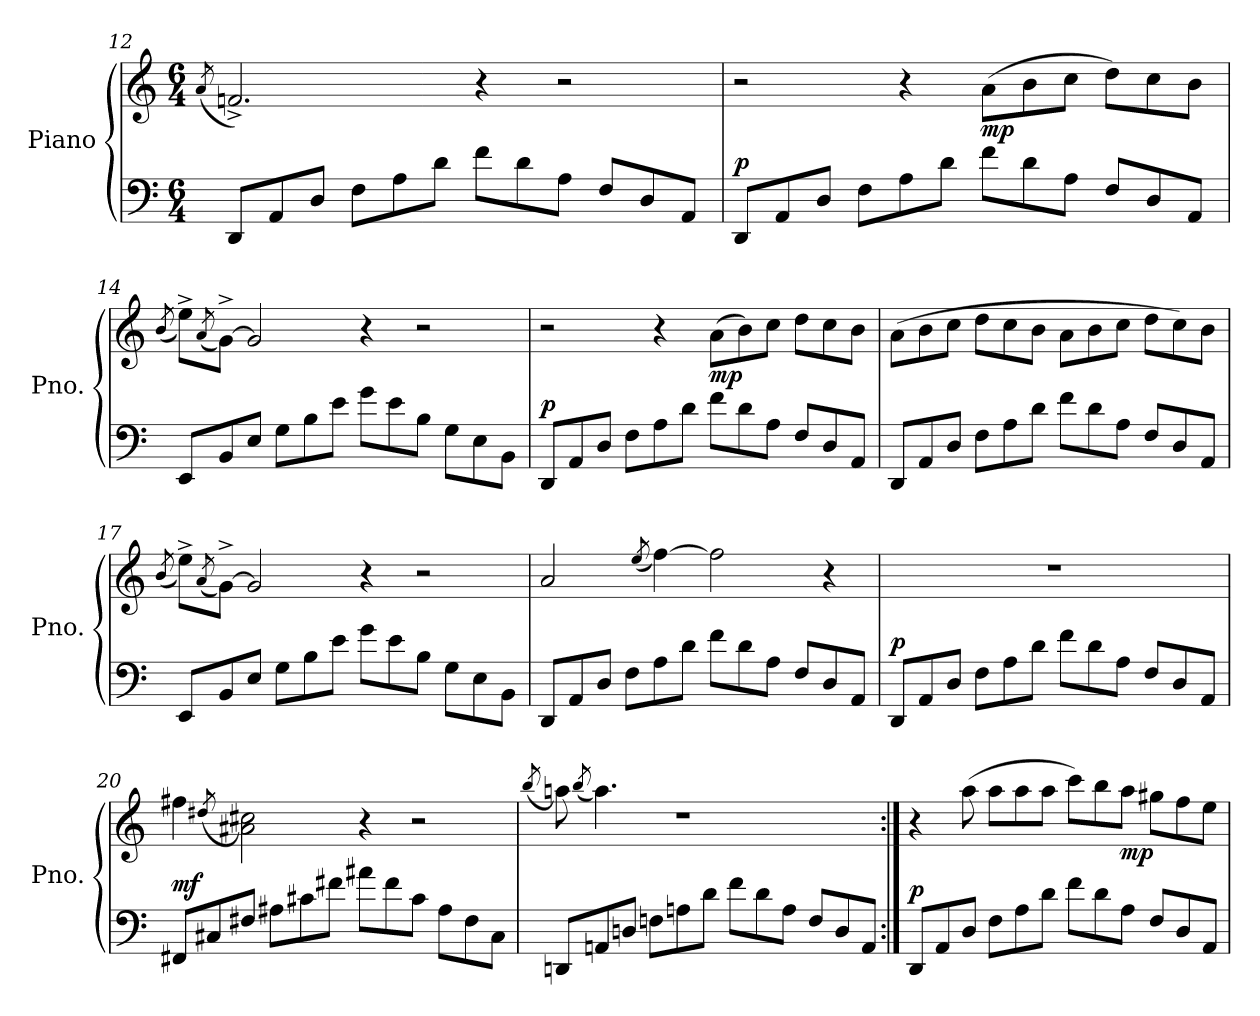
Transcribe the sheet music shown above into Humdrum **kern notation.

**kern	**kern	**dynam
*part1	*part1	*part1
*staff2	*staff1	*staff1/2
*I"Piano	*	*
*I'Pno.	*	*
!!LO:PB:g=z
*clefF4	*clefG2	*
*k[]	*k[]	*
*M6/4	*M6/4	*
=12	=12	=12
.	(8qa/	.
8DD/L	2.fn^/)	.
8AA/	.	.
8D/J	.	.
8F\L	.	.
8A\	.	.
8d\J	.	.
8f\L	4r	.
8d\	.	.
8A\J	2r	.
8F/L	.	.
8D/	.	.
8AA/J	.	.
=13	=13	=13
!	!	!LO:DY:a=2
8DD/L	2r	p
8AA/	.	.
8D/J	.	.
8F\L	.	.
8A\	4r	.
8d\J	.	.
!	!	!LO:DY:b
8f\L	(8a\L	mp
8d\	8b\	.
8A\J	8cc\J	.
8F/L	8dd\L)	.
8D/	8cc\	.
8AA/J	8b\J	.
!!LO:LB:g=z
=14	=14	=14
*	*MM50	*
.	(8qb/	.
8EE/L	8ee^\L)	.
.	(8qa/	.
8BB/	[8g^\J)	.
*	*MM70	*
8E/J	2g/]	.
8G\L	.	.
8B\	.	.
8e\J	.	.
*	*MM80	*
8g\L	4r	.
8e\	.	.
8B\J	2r	.
8G\L	.	.
8E\	.	.
8BB\J	.	.
=15	=15	=15
!	!	!LO:DY:a=2
8DD/L	2r	p
8AA/	.	.
8D/J	.	.
8F\L	.	.
8A\	4r	.
8d\J	.	.
!	!	!LO:DY:a=2
8f\L	(8a\L	mp
8d\	8b\)	.
8A\J	8cc\J	.
8F/L	8dd\L	.
8D/	8cc\	.
8AA/J	8b\J	.
!!LO:LB:g=z
=16	=16	=16
8DD/L	(8a\L	.
8AA/	8b\	.
8D/J	8cc\J	.
8F\L	8dd\L	.
8A\	8cc\	.
8d\J	8b\J	.
8f\L	8a\L	.
8d\	8b\	.
8A\J	8cc\J	.
8F/L	8dd\L	.
8D/	8cc\)	.
8AA/J	8b\J	.
=17	=17	=17
.	(8qb/	.
8EE/L	8ee^\L)	.
.	(8qa/	.
8BB/	[8g^\J)	.
8E/J	2g/]	.
8G\L	.	.
8B\	.	.
8e\J	.	.
8g\L	4r	.
8e\	.	.
8B\J	2r	.
8G\L	.	.
8E\	.	.
8BB\J	.	.
!!LO:LB:g=z
=18	=18	=18
8DD/L	2a/	.
8AA/	.	.
8D/J	.	.
8F\L	.	.
.	(8qee/	.
8A\	[4ff\)	.
8d\J	.	.
8f\L	2ff\]	.
8d\	.	.
8A\J	.	.
8F/L	.	.
8D/	4r	.
8AA/J	.	.
=19	=19	=19
!	!	!LO:DY:a=2
8DD/L	1.r	p
8AA/	.	.
8D/J	.	.
8F\L	.	.
8A\	.	.
8d\J	.	.
8f\L	.	.
8d\	.	.
8A\J	.	.
8F/L	.	.
8D/	.	.
8AA/J	.	.
!!LO:LB:g=z
=20	=20	=20
!	!	!LO:DY:a=2
8FF#X/L	4ff#X\	mf
8C#X/	.	.
.	(8qdd#X/	.
8F#X/J	2a#X\ 2cc#X\)	.
8A#X\L	.	.
8c#X\	.	.
8f#X\J	.	.
8a#X\L	4r	.
8f#\	.	.
8c#\J	2r	.
8A#\L	.	.
8F#\	.	.
8C#\J	.	.
=21	=21	=21
.	(8qbb/	.
8DDn/L	8aan\)	.
.	(8qbb/	.
8AAn/	4.aa\)	.
8Dn/J	.	.
8Fn\L	.	.
8An\	1r	.
8d\J	.	.
8f\L	.	.
8d\	.	.
8A\J	.	.
8F/L	.	.
8D/	.	.
8AA/J	.	.
!!LO:PB:g=z
=22:|!	=22:|!	=22:|!
!	!	!LO:DY:a=2
8DD/L	4r	p
8AA/	.	.
8D/J	(8aa\	.
8F\L	8aa\L	.
8A\	8aa\	.
8d\J	8aa\J	.
8f\L	8ccc\L)	.
8d\	8bb\	.
!	!	!LO:DY:b
8A\J	8aa\J	mp
8F/L	8gg#X\L	.
8D/	8ff\	.
8AA/J	8ee\J	.
=	=	=
*-	*-	*-
